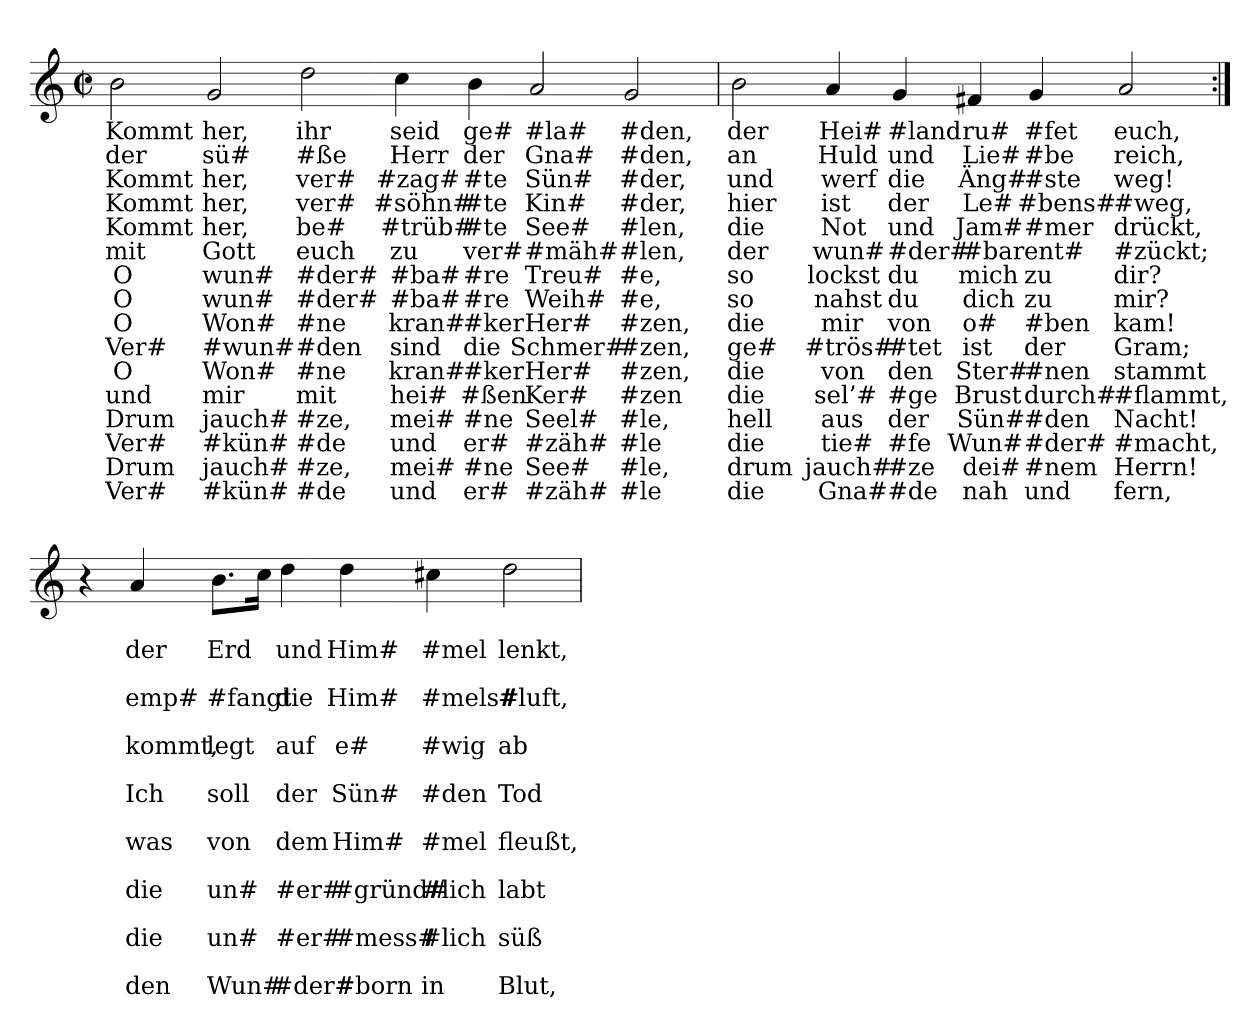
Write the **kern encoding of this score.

**kern	**text	**text	**text	**text	**text	**text	**text	**text	**text	**text	**text	**text	**text	**text	**text	**text
*part1	*part1	*part1	*part1	*part1	*part1	*part1	*part1	*part1	*part1	*part1	*part1	*part1	*part1	*part1	*part1	*part1
*staff1	*staff1	*staff1	*staff1	*staff1	*staff1	*staff1	*staff1	*staff1	*staff1	*staff1	*staff1	*staff1	*staff1	*staff1	*staff1	*staff1
*clefG2	*	*	*	*	*	*	*	*	*	*	*	*	*	*	*	*
*M4/4	*	*	*	*	*	*	*	*	*	*	*	*	*	*	*	*
*met(c|)	*	*	*	*	*	*	*	*	*	*	*	*	*	*	*	*
=	=	=	=	=	=	=	=	=	=	=	=	=	=	=	=	=
2b	Kommt	der	Kommt	Kommt	Kommt	mit	O	O	O	Ver#	O	und	Drum	Ver#	Drum	Ver#
2g	her,	sü#	her,	her,	her,	Gott	wun#	wun#	Won#	#wun#	Won#	mir	jauch#	#kün#	jauch#	#kün#
2dd	ihr	#ße	ver#	ver#	be#	euch	#der#	#der#	#ne	#den	#ne	mit	#ze,	#de	#ze,	#de
4cc	seid	Herr	#zag#	#söhn#	#trüb#	zu	#ba#	#ba#	kran#	sind	kran#	hei#	mei#	und	mei#	und
4b	ge#	der	#te	#te	#te	ver#	#re	#re	#ker	die	#ker	#ßen	#ne	er#	#ne	er#
2a	#la#	Gna#	Sün#	Kin#	See#	#mäh#	Treu#	Weih#	Her#	Schmer#	Her#	Ker#	Seel#	#zäh#	See#	#zäh#
2g	#den,	#den,	#der,	#der,	#len,	#len,	#e,	#e,	#zen,	#zen,	#zen,	#zen	#le,	#le	#le,	#le
=	=	=	=	=	=	=	=	=	=	=	=	=	=	=	=	=
2b	der	an	und	hier	die	der	so	so	die	ge#	die	die	hell	die	drum	die
4a	Hei#	Huld	werf	ist	Not	wun#	lockst	nahst	mir	#trös#	von	sel’#	aus	tie#	jauch#	Gna#
4g	#land	und	die	der	und	#der#	du	du	von	#tet	den	#ge	der	#fe	#ze	#de
4f#X	ru#	Lie#	Äng#	Le#	Jam#	#bar	mich	dich	o#	ist	Ster#	Brust	Sün#	Wun#	dei#	nah
4g	#fet	#be	#ste	#bens#	#mer	ent#	zu	zu	#ben	der	#nen	durch#	#den	#der#	#nem	und
2a	euch,	reich,	weg!	#weg,	drückt,	#zückt;	dir?	mir?	kam!	Gram;	stammt	#flammt,	Nacht!	#macht,	Herrn!	fern,
=:|!	=:|!	=:|!	=:|!	=:|!	=:|!	=:|!	=:|!	=:|!	=:|!	=:|!	=:|!	=:|!	=:|!	=:|!	=:|!	=:|!
4r	.	.	.	.	.	.	.	.	.	.	.	.	.	.	.	.
4a	.	der	.	emp#	.	kommt,	.	Ich	.	was	.	die	.	die	.	den
8.bL	.	Erd	.	#fangt	.	legt	.	soll	.	von	.	un#	.	un#	.	Wun#
16ccJk	.	.	.	.	.	.	.	.	.	.	.	.	.	.	.	.
4dd	.	und	.	die	.	auf	.	der	.	dem	.	#er#	.	#er#	.	#der#
4dd	.	Him#	.	Him#	.	e#	.	Sün#	.	Him#	.	#gründ#	.	#mess#	.	#born
4cc#X	.	#mel	.	#mels#	.	#wig	.	#den	.	#mel	.	#lich	.	#lich	.	in
2dd	.	lenkt,	.	#luft,	.	ab	.	Tod	.	fleußt,	.	labt	.	süß	.	Blut,
=	=	=	=	=	=	=	=	=	=	=	=	=	=	=	=	=
*-	*-	*-	*-	*-	*-	*-	*-	*-	*-	*-	*-	*-	*-	*-	*-	*-
